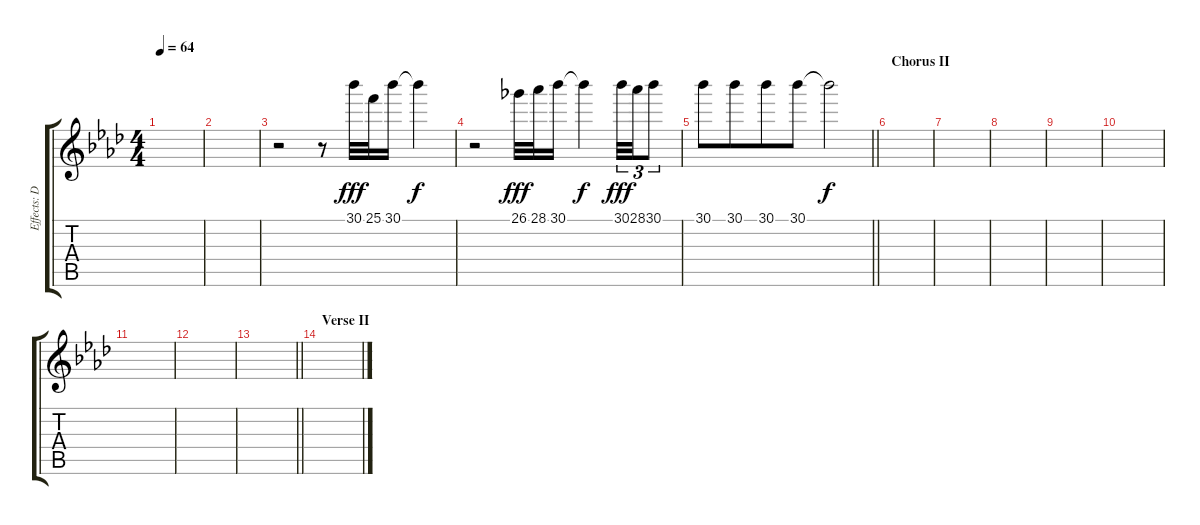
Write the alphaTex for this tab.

\track ("Effects: Dave" "Effects: D") {instrument clarinet}
\staff {score tabs}
\tuning (E4 B3 G3 D3 A2 E2) {hide}
\ts (4 4)
\tempo 64
\clef g2
\ks ab
|
|
r.2 r.8 30.1.32{dy fff} 25.1.32 30.1.16 30.1{t}.4{dy f} |
r.2 26.1.32{dy fff} 28.1.32 30.1.16 30.1{t}.4{dy f} 30.1.32{tu (3 2) dy fff} 28.1.32{tu (3 2)} 30.1.8{tu (3 2)} |
\barLineRight lightlight
30.1.8 30.1.8{beam merge} 30.1.8 30.1.8 30.1{t}.2{dy f} |
\section ("" "Chorus II")
|
|
|
|
|
|
|
\barLineRight lightlight
|
\section ("" "Verse II")
